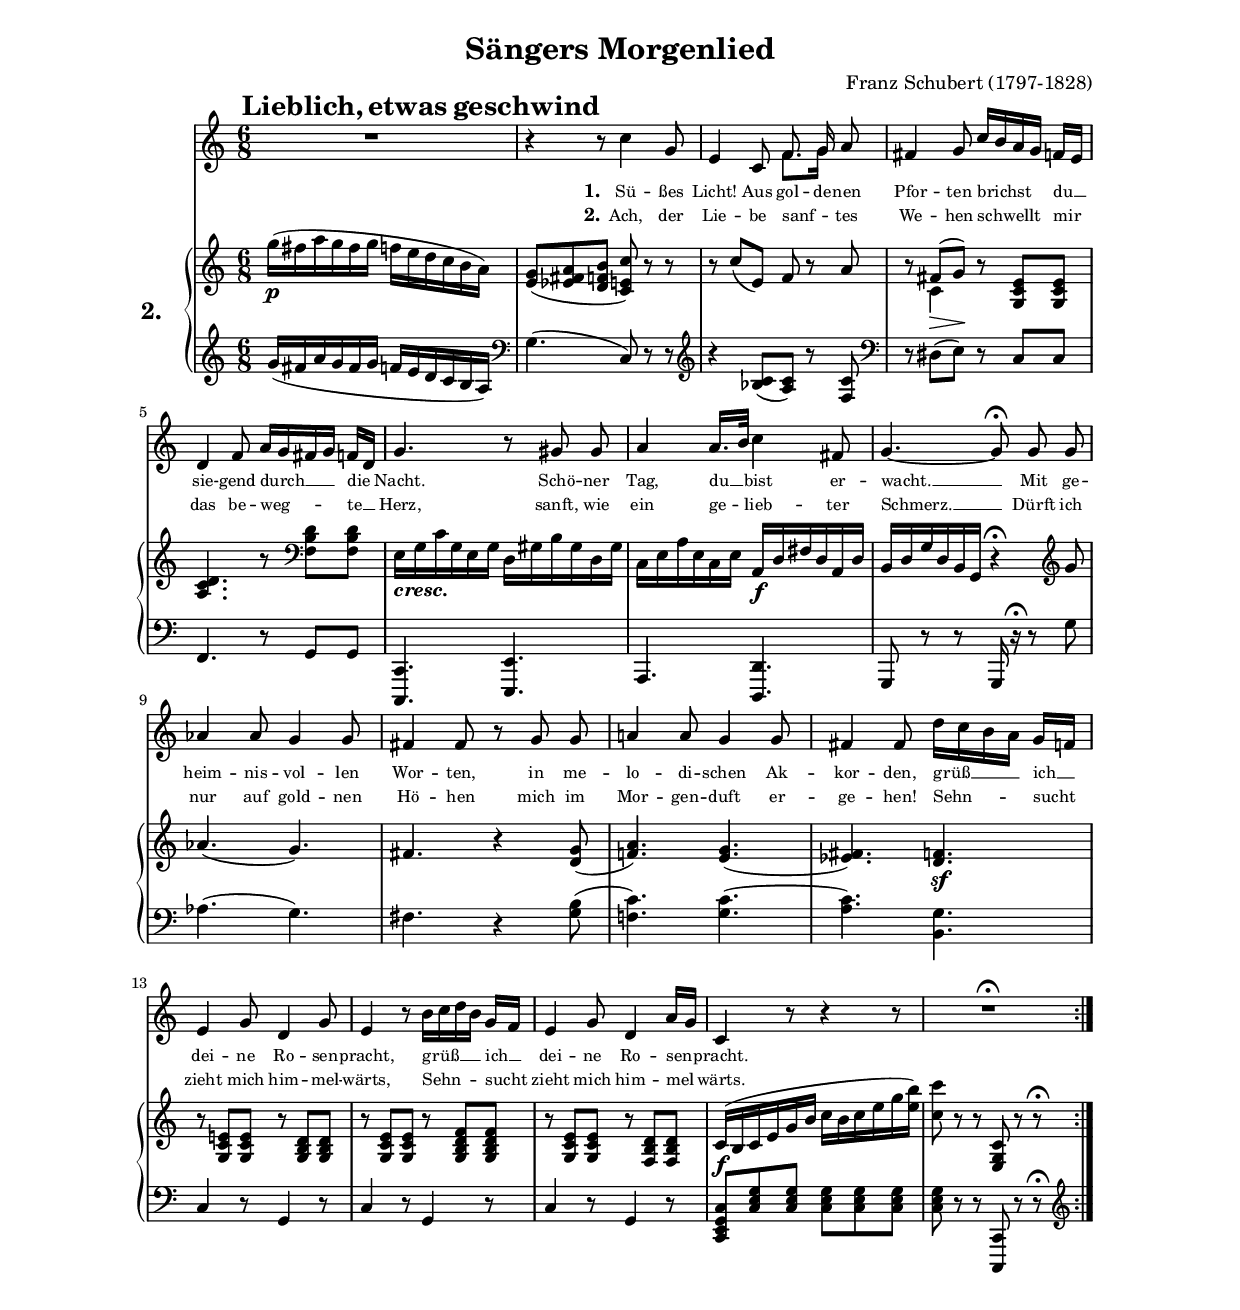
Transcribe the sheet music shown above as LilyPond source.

\header {
    title = "Sängers Morgenlied"
    composer = "Franz Schubert (1797-1828)"
    date = "27. Februar 1815"
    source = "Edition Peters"
    editor = "Paul Losse"
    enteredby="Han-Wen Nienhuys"
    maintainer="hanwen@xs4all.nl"

    texidoc = "The source is a rather tightly set Peters in Edition is
    a heavy font. The Peters edition (4622c) was `herausgegeben' by
    Paul Losse, whose name also appears on a 1956 edition of some
    other music. Strictly speaking, his edititorial enhancements will
    not be in the PD - but I am assuming there are no notable ones in
    this small piece.

    The original compresses the entire music onto a single page, in 4
    systems.  Lily does so too if you tune down spacing-increment, but
    chooses line breaks differently.

    Further manual tweaks: the slur in measure 12 has been flattened
manually. The beam in measure 3, left-hand, technically is wrong, but
has been added following the original. The crescendo in measure 4 has
been lowered

"

}

\version "2.17.6"
manuscriptBreak = { \break }



#(set-global-staff-size (/ (* 5.8 72.27) 25.4))

\paper  {
%#(set-global-staff-size (* 5.8 mm))
    line-width = #(* mm 160)
    indent = 8\mm
    system-system-spacing #'basic-distance = #10.3
    ragged-bottom = ##t 
    }

modernAccidentals = {
  \set Staff.extraNatural =  ##f
  \set Staff.autoAccidentals =  #'(Staff (same-octave . 1) (any-octave . 0))
  \set Staff.autoCautionaries =  #'()  
}


melody =    \relative c'' \repeat volta 2 \new Voice = "singer" {
    \time 6/8
    \autoBeamOff
    << s2.^\markup { \bold \large\larger\larger { \hspace #-3.0 Lieblich, etwas geschwind } }
       R2.
    >>
  r4 r8 c4 g8 |
  e4 c8
    <<
	\new Voice { \stemUp f8. g16 }
	{ \stemDown f8.[ g16] } >> \stemNeutral a8 |
  fis4  g8 c16[ b a g] f[ e] |
  d4 f8 a16[ g fis g] f[ d] |
  g4. r8 gis gis |
  a4 a16.[ b32] c4 fis,8 |
  g4.~ g8-\fermata g8 g |
  as4 as8 g4 g8 |
  fis4 fis8 r8 g g  |
  a!4 a8 g4 g8 |
  fis4 fis8 d'16[ c b a] g[ f] |
  e4 g8 d4 g8 e4 r8 b'16[ c d b] g[ f] |
  e4 g8 d4 a'16[ g] |
  c,4 r8 r4 r8 |

    % TODO : make \fermata work. 
  R2.^\fermataMarkup 
}


ignoreMelisma =	\set ignoreMelismata = ##t
ignoreMelismaOff = \unset ignoreMelismata 


firstVerse = \lyricmode {
    \set stanza = "1."
    
    Sü -- ßes Licht! Aus
    \ignoreMelisma
    gol --
    \ignoreMelismaOff

    de -- nen  Pfor -- ten brichst du __ \manuscriptBreak | 
    sie -- gend durch __ die Nacht. Schö -- ner Tag, du __ bist er -- wacht. __ Mit ge -- |
    \manuscriptBreak
    heim -- nis -- vol -- len Wor -- ten, in me -- lo -- di -- schen Ak -- kor -- den, grüß __ ich __ \manuscriptBreak |
    dei -- ne Ro -- sen -- pracht, grüß __ ich __ dei -- ne Ro -- sen -- pracht. 
    }

secondVerse = \lyricmode {
    \set stanza = "2."
    Ach, der Lie -- be sanf
    -- tes We -- hen schwellt mir |
    das be -- weg -- te __ Herz, sanft, wie ein ge -- lieb -- ter Schmerz. __ Dürft ich | 
    nur auf gold -- nen Hö -- hen mich im Mor -- gen -- duft er -- ge -- hen! Sehn -- sucht |
    zieht mich him -- mel -- wärts, Sehn -- sucht zieht mich him -- mel -- wärts.
    }

pianoRH =  \relative c''' \repeat volta 2 {
    \accidentalStyle modern
    g16(_\p fis a g fis g f e d c b a ) | 
    <g e>8( <es fis a> <d f b> <c e c'>) r8 r | 
    r8 c'( e,) f r a |
    \once \override DynamicLineSpanner.padding =#3
    r8 << { s8\> s8\! }  << { fis( g)
			    } \\ { c,4 } >> >> r8 <e c g> <e c g> |
    <d c a>4. r8 \clef bass  <d b f> <d b f> |
    e,16_" "_\markup { \bold\italic cresc. } g c g e g d gis b gis d gis |
    c, e a e c e a,-\f d fis d a d |
    b d g  d b g r4\fermata \clef treble g''8 |
    as4.( g 4.) | fis4. r4 <d g>8 ( |
    <f a>4.) <e g>4.( <es fis> ) <d f>\sf |
    r8 <e c g> <e c g> r <d b g > <d b g> |
    r <e c g> <e c g> r <f d b g> <f d b g> |
    r <e c g> <e c g> r <d b f> <d b f> |
    c16(_\f b c e g b c b c e g <e b'>) |
    <c c'>8 r r <c, g e>8 r r\fermata |  
}

pianoLH =  \relative c'' \repeat volta 2 {
    \accidentalStyle modern
    g16( fis a g fis g f e d c b a) | 
    \clef bass g4.( c,8) r r
    \clef treble r4 <bes' c>8([ <a c>)] r <f c'> |
    \clef bass r8 dis( e) r c c |
    f,4. r8 g g |
    <c, c,>4. <e e,>4. |
    a,4. <d d,>4. |
    g,8 r r g16 r16\fermata r8 g''8 |
    as4.( g ) |
    fis r4 <g b>8( |
    <f c'>4.)

    \once \override Slur.height-limit = #1.0

    <g c>4.( | <a c>4.) <g b,> |
    c,4 r8 g4 r8 |
    c4 r8 g4 r8 |
    c4 r8 g4 r8 |
    <c g e c>8 <c e g> <c e g>     <c e g> <c e g> <c e g> |
    <c e g> r r <c, c,>8 r r\fermata \clef treble
    }

\book {
    \score {
	<< \time 6/8
	   \new Staff <<
	       \context Staff \accidentalStyle modern
	       \melody >>
	   \lyricsto "singer" \new Lyrics \firstVerse
	   \lyricsto "singer" \new Lyrics \secondVerse
	   \new PianoStaff << 
	       \set PianoStaff.instrumentName = \markup {
		   \bold
		   \larger\larger\larger\larger \huge "2.  " }
	       \new Staff \pianoRH
	       \new Staff \pianoLH
	   >> 
       >>

	\layout {
	    \context {
		\Lyrics
		\override LyricText.font-size = #-1
	    }
	    \context {
		\Score
		\override Beam.beam-thickness = #0.55
		\override SpacingSpanner.spacing-increment = #1.0
		\override Slur.height-limit = #1.5
	    }
	}
	\midi {
	  \tempo 4 = 70
	}
    }
}

